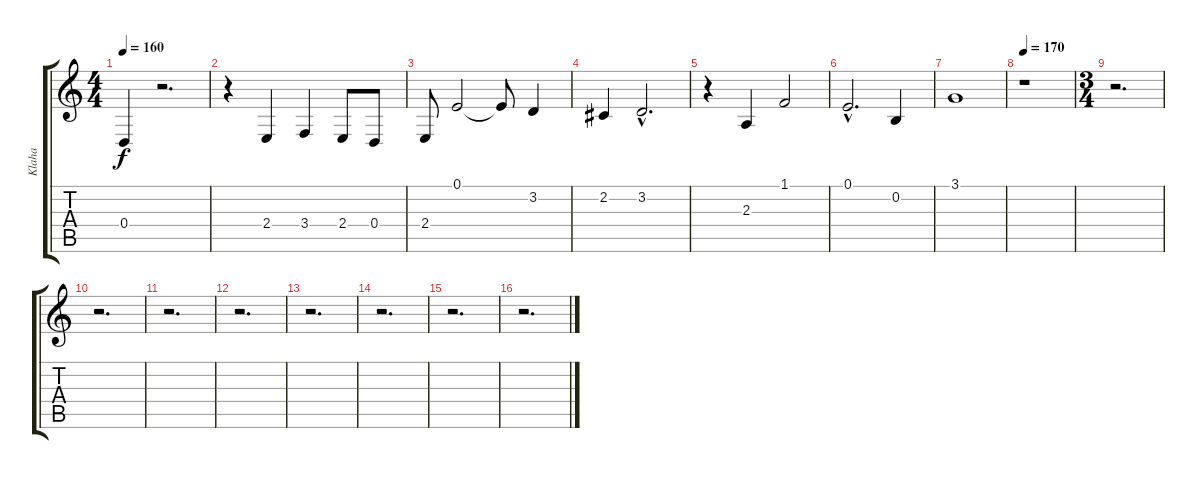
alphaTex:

\track ("Klaha" "Klaha") {instrument cello}
\staff {score tabs}
\tuning (E4 B3 G3 D3 A2 E2) {hide}
\ts (4 4)
\tempo 160
\clef g2
\ks c
0.4{t}.4{dy f} r.2{d} |
r.4 2.4.4 3.4.4 2.4.8 0.4.8 |
2.4.8 0.1.2 0.1{t}.8 3.2.4 |
2.2.4 3.2{hac}.2{d} |
r.4 2.3.4 1.1.2 |
0.1{hac}.2{d} 0.2.4 |
3.1.1 |
\tempo 170
r.1 |
\ts (3 4)
r.2{d} |
r.2{d} |
r.2{d} |
r.2{d} |
r.2{d} |
r.2{d} |
r.2{d} |
r.2{d}
